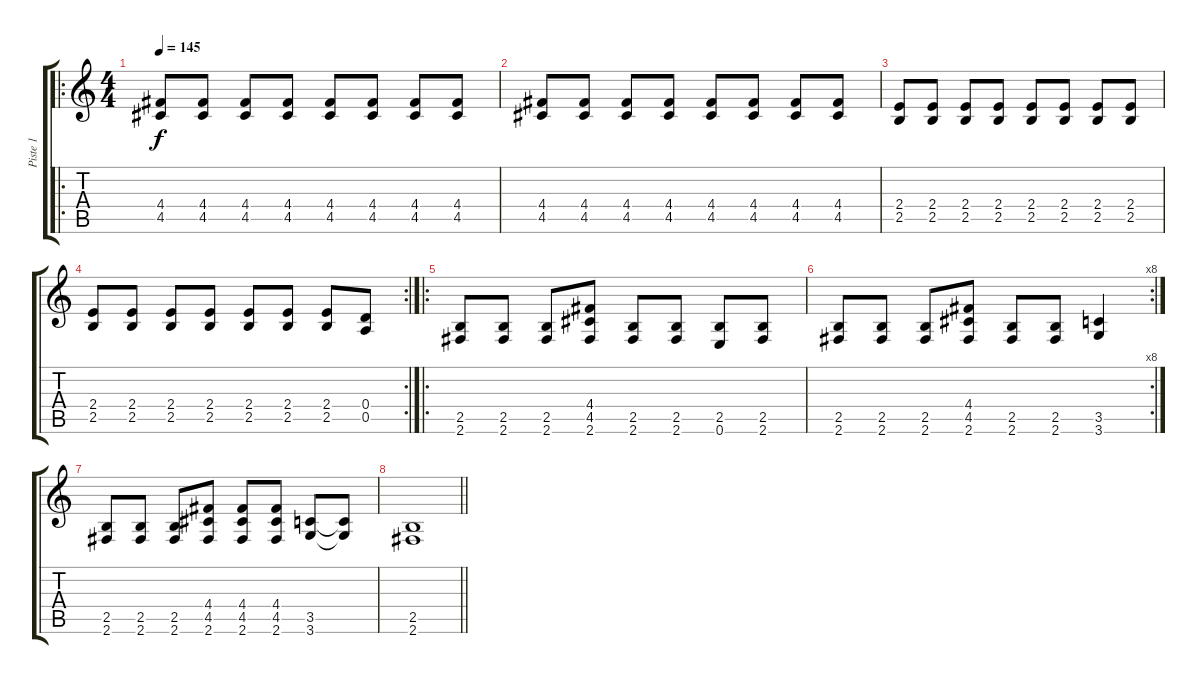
\track ("Piste 1" "Piste 1") {instrument overdrivenguitar}
\staff {score tabs}
\tuning (E4 B3 G3 D3 A2 E2) {hide}
\ro
\ts (4 4)
\tempo 145
\clef g2
\ks c
(4.4 4.5).8{dy f} (4.4 4.5).8 (4.4 4.5).8 (4.4 4.5).8 (4.4 4.5).8 (4.4 4.5).8 (4.4 4.5).8 (4.4 4.5).8 |
(4.4 4.5).8 (4.4 4.5).8 (4.4 4.5).8 (4.4 4.5).8 (4.4 4.5).8 (4.4 4.5).8 (4.4 4.5).8 (4.4 4.5).8 |
(2.4 2.5).8 (2.4 2.5).8 (2.4 2.5).8 (2.4 2.5).8 (2.4 2.5).8 (2.4 2.5).8 (2.4 2.5).8 (2.4 2.5).8 |
\rc 2
(2.4 2.5).8 (2.4 2.5).8 (2.4 2.5).8 (2.4 2.5).8 (2.4 2.5).8 (2.4 2.5).8 (2.4 2.5).8 (0.4 0.5).8 |
\ro
(2.5 2.6).8 (2.5 2.6).8 (2.5 2.6).8 (4.4 4.5 2.6).8 (2.5 2.6).8 (2.5 2.6).8 (2.5 0.6).8 (2.5 2.6).8 |
\rc 8
(2.5 2.6).8 (2.5 2.6).8 (2.5 2.6).8 (4.4 4.5 2.6).8 (2.5 2.6).8 (2.5 2.6).8 (3.5 3.6).4 |
(2.5 2.6).8 (2.5 2.6).8 (2.5 2.6).8 (4.4 4.5 2.6).8 (4.4 4.5 2.6).8 (4.4 4.5 2.6).8 (3.5 3.6).8 (3.5{t} 3.6{t}).8 |
\barLineRight lightlight
(2.5 2.6).1
